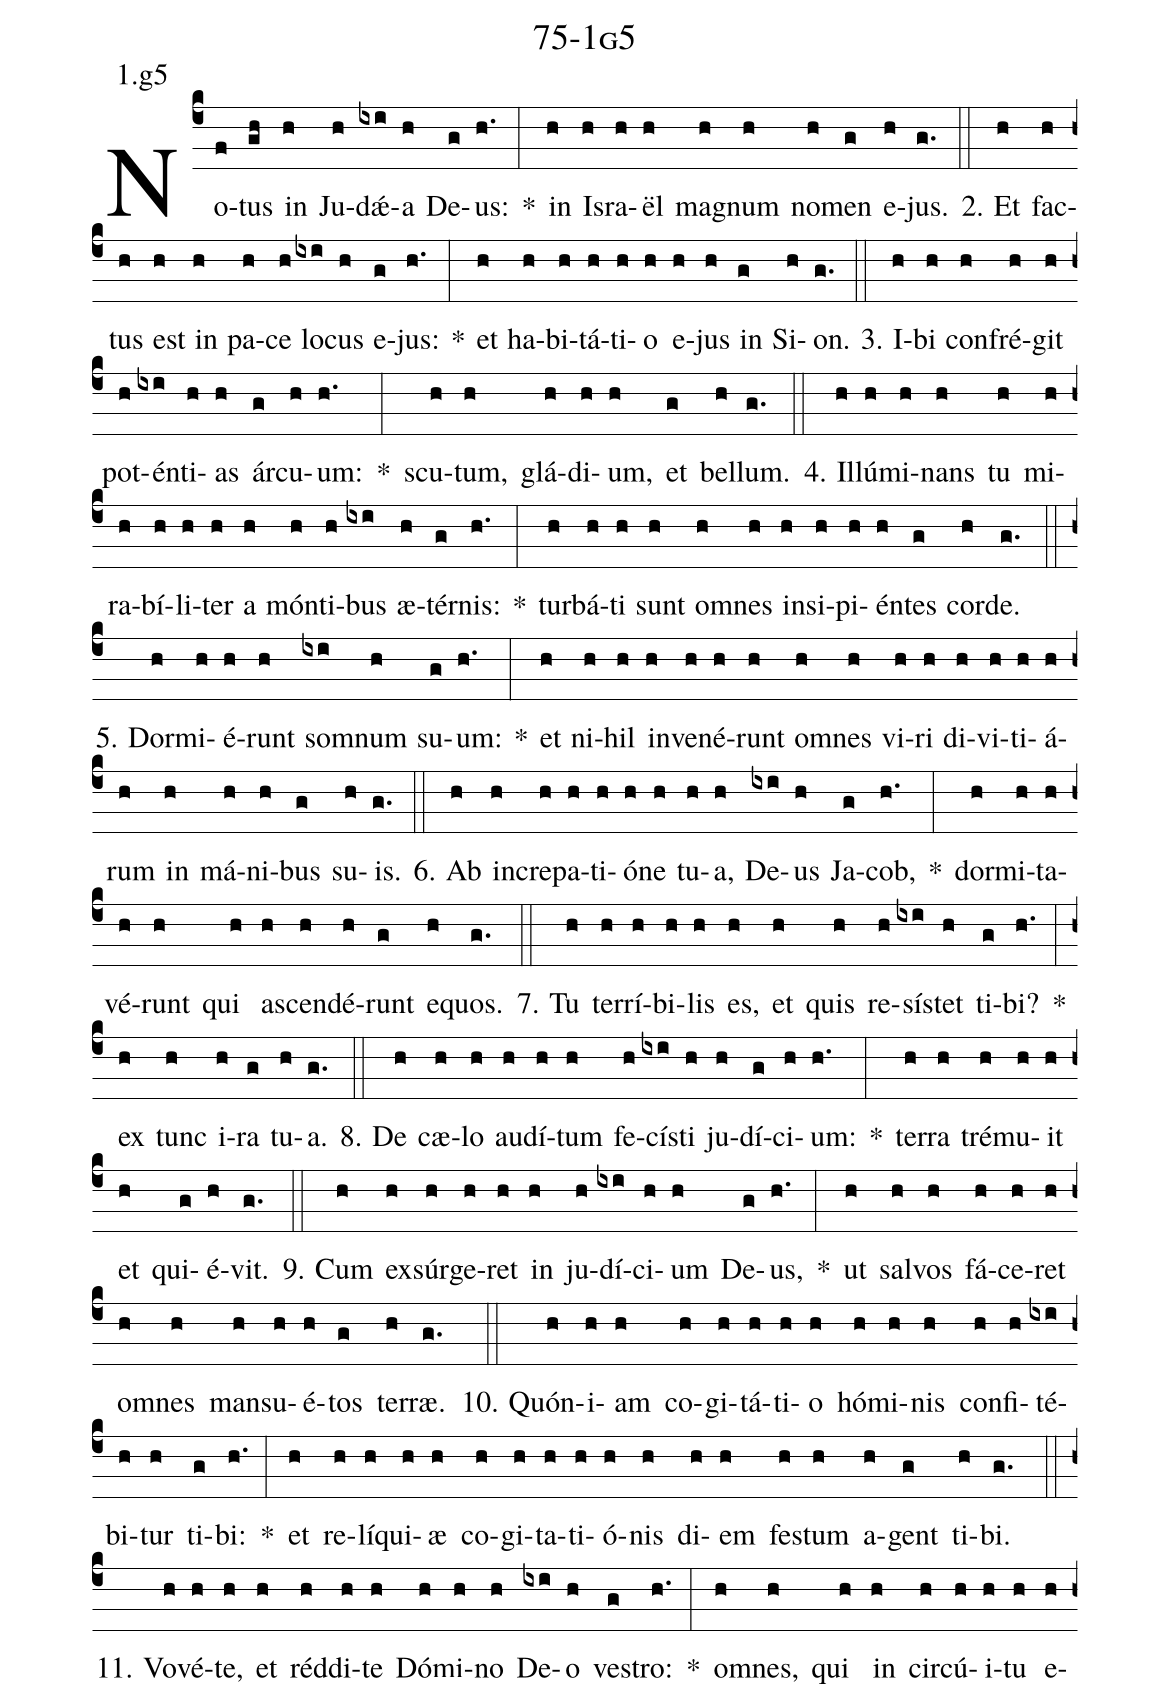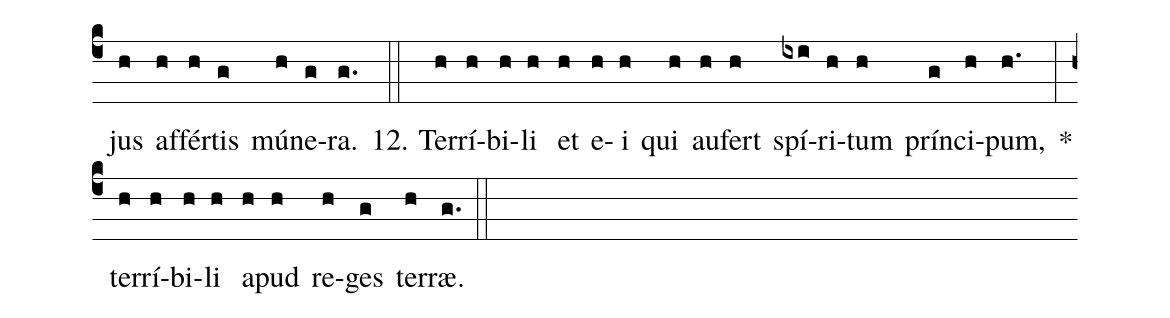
name: 75-1g5;
annotation: 1.g5;
%%
(c4)No(f)tus(gh) in(h) Ju(h)dǽ(ixi)a(h) De(g)us:(h.) *(:) in(h) Is(h)ra(h)ël(h) ma(h)gnum(h) no(h)men(g) e(h)jus.(g.) (::)
2. Et(h) fac(h)tus(h) est(h) in(h) pa(h)ce(h) lo(ixi)cus(h) e(g)jus:(h.) *(:) et(h) ha(h)bi(h)tá(h)ti(h)o(h) e(h)jus(h) in(g) Si(h)on.(g.) (::)
3. I(h)bi(h) con(h)fré(h)git(h) pot(h)én(ixi)ti(h)as(h) ár(g)cu(h)um:(h.) *(:) scu(h)tum,(h) glá(h)di(h)um,(h) et(g) bel(h)lum.(g.) (::)
4. Il(h)lú(h)mi(h)nans(h) tu(h) mi(h)ra(h)bí(h)li(h)ter(h) a(h) món(h)ti(h)bus(ixi) æ(h)tér(g)nis:(h.) *(:) tur(h)bá(h)ti(h) sunt(h) om(h)nes(h) in(h)si(h)pi(h)én(h)tes(g) cor(h)de.(g.) (::)
5. Dor(h)mi(h)é(h)runt(h) som(ixi)num(h) su(g)um:(h.) *(:) et(h) ni(h)hil(h) in(h)ve(h)né(h)runt(h) om(h)nes(h) vi(h)ri(h) di(h)vi(h)ti(h)á(h)rum(h) in(h) má(h)ni(h)bus(g) su(h)is.(g.) (::)
6. Ab(h) in(h)cre(h)pa(h)ti(h)ó(h)ne(h) tu(h)a,(h) De(ixi)us(h) Ja(g)cob,(h.) *(:) dor(h)mi(h)ta(h)vé(h)runt(h) qui(h) a(h)scen(h)dé(h)runt(g) e(h)quos.(g.) (::)
7. Tu(h) ter(h)rí(h)bi(h)lis(h) es,(h) et(h) quis(h) re(h)sís(ixi)tet(h) ti(g)bi?(h.) *(:) ex(h) tunc(h) i(h)ra(g) tu(h)a.(g.) (::)
8. De(h) cæ(h)lo(h) au(h)dí(h)tum(h) fe(h)cís(ixi)ti(h) ju(h)dí(g)ci(h)um:(h.) *(:) ter(h)ra(h) tré(h)mu(h)it(h) et(h) qui(g)é(h)vit.(g.) (::)
9. Cum(h) ex(h)súr(h)ge(h)ret(h) in(h) ju(h)dí(ixi)ci(h)um(h) De(g)us,(h.) *(:) ut(h) sal(h)vos(h) fá(h)ce(h)ret(h) om(h)nes(h) man(h)su(h)é(h)tos(g) ter(h)ræ.(g.) (::)
10. Quón(h)i(h)am(h) co(h)gi(h)tá(h)ti(h)o(h) hó(h)mi(h)nis(h) con(h)fi(h)té(ixi)bi(h)tur(h) ti(g)bi:(h.) *(:) et(h) re(h)lí(h)qui(h)æ(h) co(h)gi(h)ta(h)ti(h)ó(h)nis(h) di(h)em(h) fes(h)tum(h) a(h)gent(g) ti(h)bi.(g.) (::)
11. Vo(h)vé(h)te,(h) et(h) réd(h)di(h)te(h) Dó(h)mi(h)no(h) De(ixi)o(h) ves(g)tro:(h.) *(:) om(h)nes,(h) qui(h) in(h) cir(h)cú(h)i(h)tu(h) e(h)jus(h) af(h)fér(h)tis(g) mú(h)ne(g)ra.(g.) (::)
12. Ter(h)rí(h)bi(h)li(h) et(h) e(h)i(h) qui(h) au(h)fert(h) spí(ixi)ri(h)tum(h) prín(g)ci(h)pum,(h.) *(:) ter(h)rí(h)bi(h)li(h) a(h)pud(h) re(h)ges(g) ter(h)ræ.(g.) (::)
